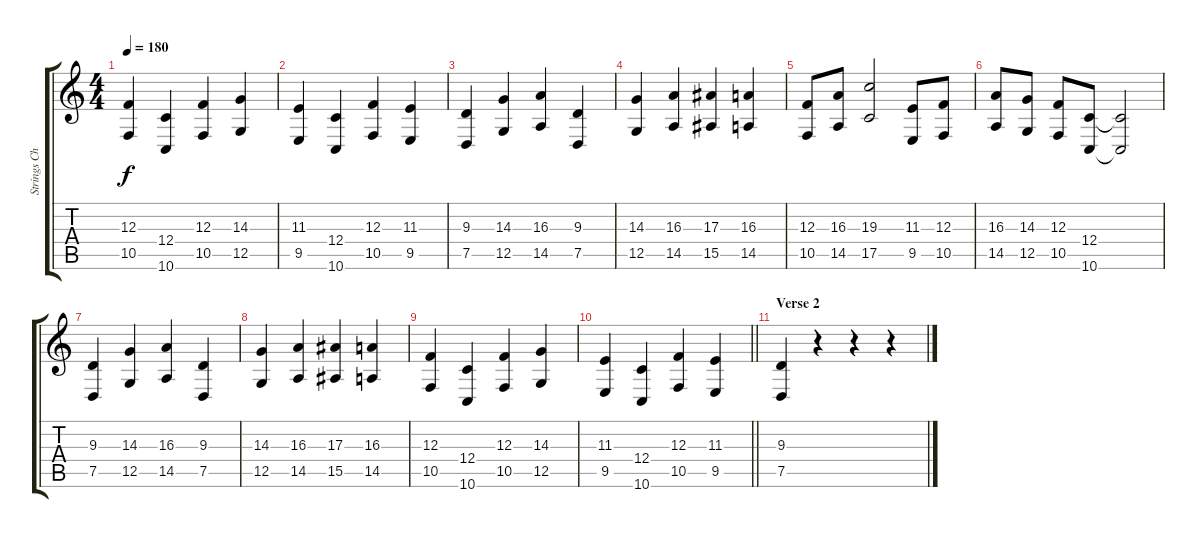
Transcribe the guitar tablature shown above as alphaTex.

\track ("Strings Chords" "Strings Ch") {instrument stringensemble1}
\staff {score tabs}
\tuning (D4 A3 F3 C3 G2 D2) {hide}
\ts (4 4)
\tempo 180
\clef g2
\ks c
(12.3 10.5).4{dy f} (12.4 10.6).4 (12.3 10.5).4 (14.3 12.5).4 |
(11.3 9.5).4 (12.4 10.6).4 (12.3 10.5).4 (11.3 9.5).4 |
(9.3 7.5).4 (14.3 12.5).4 (16.3 14.5).4 (9.3 7.5).4 |
(14.3 12.5).4 (16.3 14.5).4 (17.3 15.5).4 (16.3 14.5).4 |
(12.3 10.5).8 (16.3 14.5).8 (19.3 17.5).2 (11.3 9.5).8 (12.3 10.5).8 |
(16.3 14.5).8 (14.3 12.5).8 (12.3 10.5).8 (12.4 10.6).8 (12.4{t} 10.6{t}).2 |
(9.3 7.5).4 (14.3 12.5).4 (16.3 14.5).4 (9.3 7.5).4 |
(14.3 12.5).4 (16.3 14.5).4 (17.3 15.5).4 (16.3 14.5).4 |
(12.3 10.5).4 (12.4 10.6).4 (12.3 10.5).4 (14.3 12.5).4 |
\barLineRight lightlight
(11.3 9.5).4 (12.4 10.6).4 (12.3 10.5).4 (11.3 9.5).4 |
\section ("" "Verse 2")
(9.3 7.5).4 r.4 r.4 r.4
